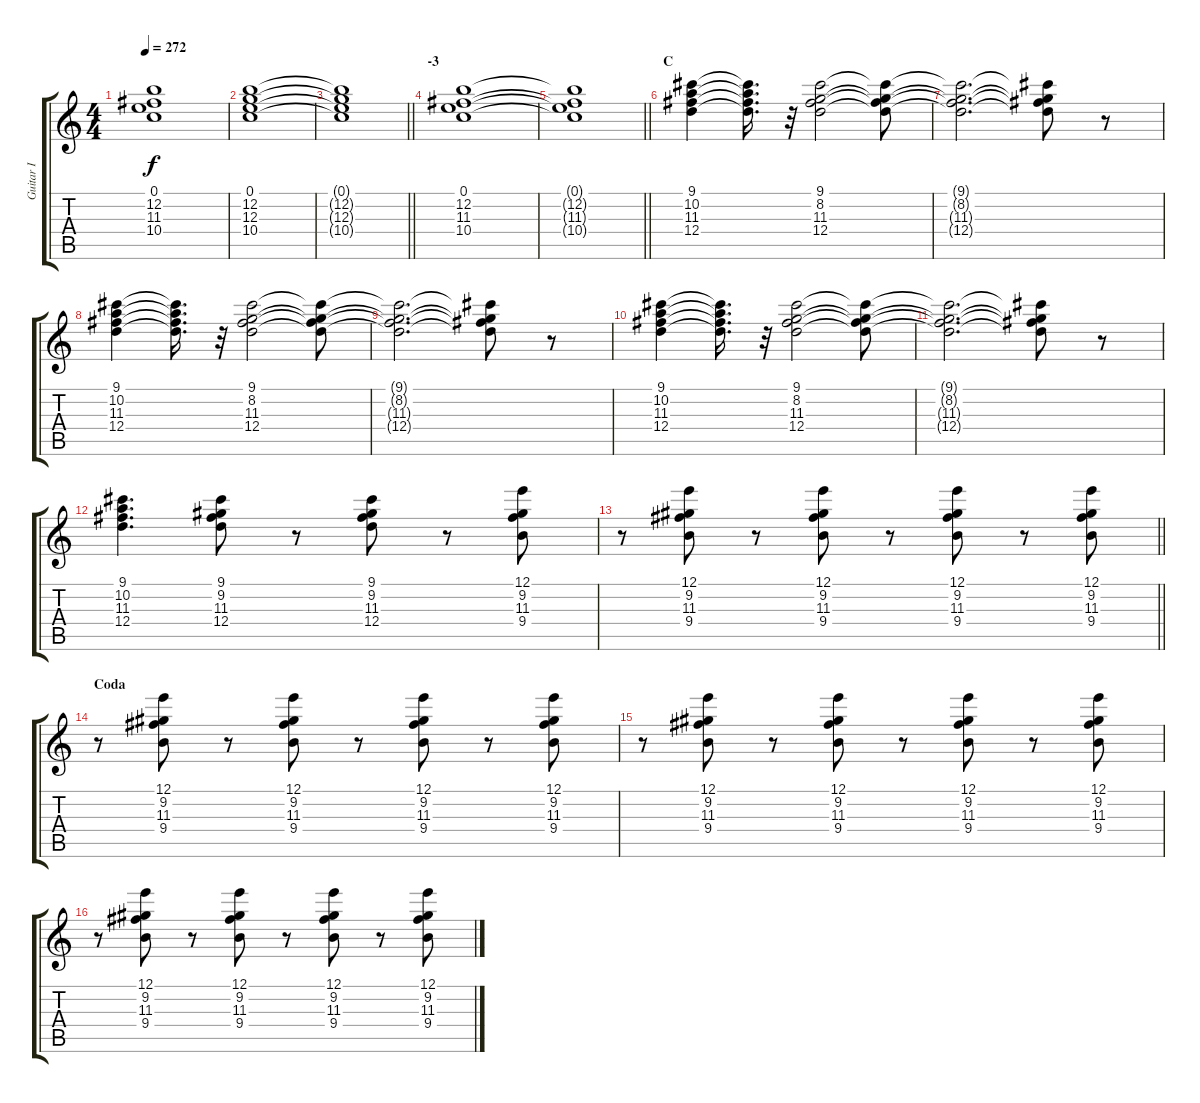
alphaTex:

\track ("Guitar I" "Guitar I") {instrument distortionguitar}
\staff {score tabs}
\tuning (E4 B3 G3 D3 A2 E2) {hide}
\ts (4 4)
\tempo 272
\clef g2
\ks c
(0.1{t} 12.2{t} 11.3{t} 10.4{t}).1{dy f} |
(0.1 12.2 12.3 10.4).1 |
\barLineRight lightlight
(0.1{t} 12.2{t} 12.3{t} 10.4{t}).1 |
\section ("" "-3")
(0.1 12.2 11.3 10.4).1 |
\barLineRight lightlight
(0.1{t} 12.2{t} 11.3{t} 10.4{t}).1 |
\section ("" "C")
(9.1 10.2 11.3 12.4).4 (9.1{t} 10.2{t} 11.3{t} 12.4{t}).16{d} r.32 (9.1 8.2 11.3 12.4).2 (9.1{t} 8.2{t} 11.3{t} 12.4{t}).8 |
(9.1{t} 8.2{t} 11.3{t} 12.4{t}).2{d} (9.1{t} 8.2{t} 11.3{t} 12.4{t}).8 r.8 |
(9.1 10.2 11.3 12.4).4 (9.1{t} 10.2{t} 11.3{t} 12.4{t}).16{d} r.32 (9.1 8.2 11.3 12.4).2 (9.1{t} 8.2{t} 11.3{t} 12.4{t}).8 |
(9.1{t} 8.2{t} 11.3{t} 12.4{t}).2{d} (9.1{t} 8.2{t} 11.3{t} 12.4{t}).8 r.8 |
(9.1 10.2 11.3 12.4).4 (9.1{t} 10.2{t} 11.3{t} 12.4{t}).16{d} r.32 (9.1 8.2 11.3 12.4).2 (9.1{t} 8.2{t} 11.3{t} 12.4{t}).8 |
(9.1{t} 8.2{t} 11.3{t} 12.4{t}).2{d} (9.1{t} 8.2{t} 11.3{t} 12.4{t}).8 r.8 |
(9.1 10.2 11.3 12.4).4{d} (9.1 9.2 11.3 12.4).8 r.8 (9.1 9.2 11.3 12.4).8 r.8 (12.1 9.2 11.3 9.4).8 |
\barLineRight lightlight
r.8 (12.1 9.2 11.3 9.4).8 r.8 (12.1 9.2 11.3 9.4).8 r.8 (12.1 9.2 11.3 9.4).8 r.8 (12.1 9.2 11.3 9.4).8 |
\section ("" "Coda")
r.8 (12.1 9.2 11.3 9.4).8 r.8 (12.1 9.2 11.3 9.4).8 r.8 (12.1 9.2 11.3 9.4).8 r.8 (12.1 9.2 11.3 9.4).8 |
r.8 (12.1 9.2 11.3 9.4).8 r.8 (12.1 9.2 11.3 9.4).8 r.8 (12.1 9.2 11.3 9.4).8 r.8 (12.1 9.2 11.3 9.4).8 |
r.8 (12.1 9.2 11.3 9.4).8 r.8 (12.1 9.2 11.3 9.4).8 r.8 (12.1 9.2 11.3 9.4).8 r.8 (12.1 9.2 11.3 9.4).8
